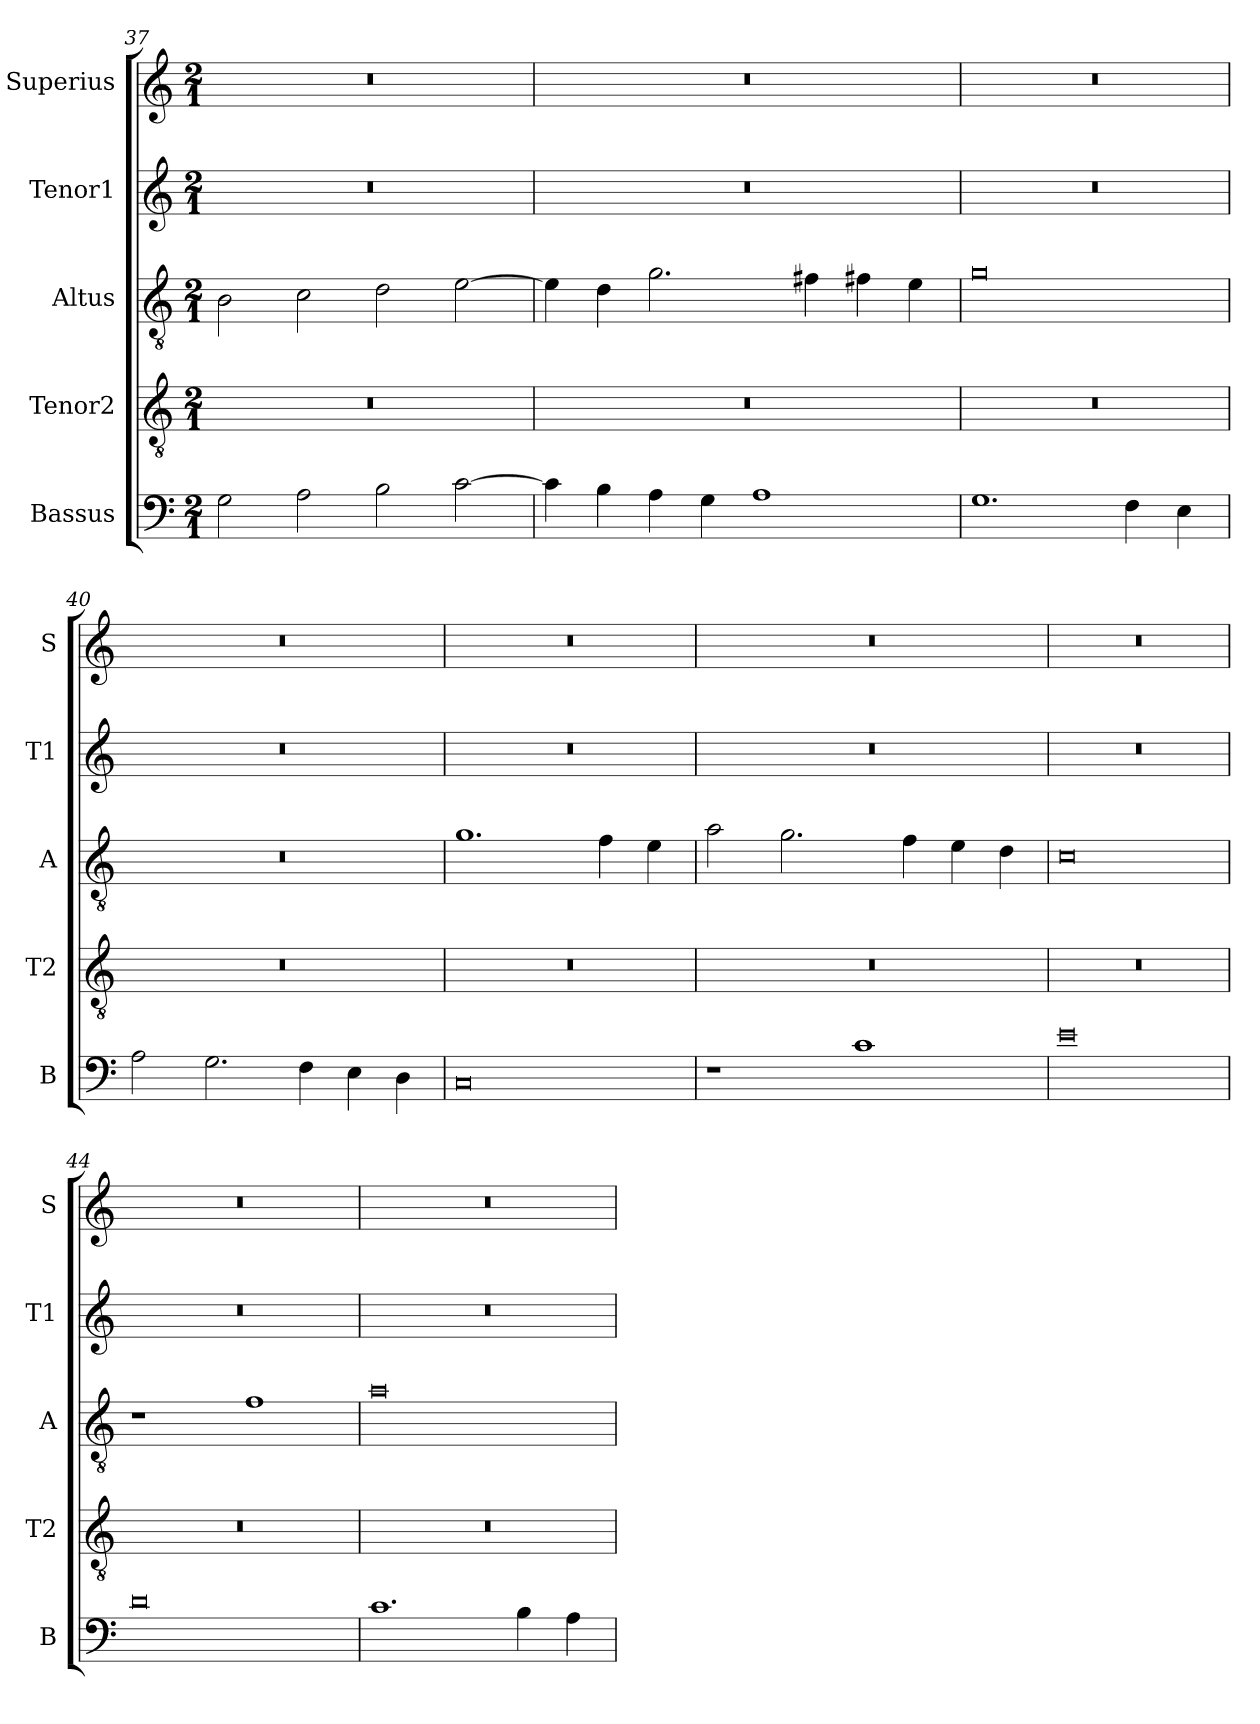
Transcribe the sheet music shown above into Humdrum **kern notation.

**kern	**kern	**kern	**kern	**kern
*part5	*part4	*part3	*part2	*part1
*staff5	*staff4	*staff3	*staff2	*staff1
*I"Bassus	*I"Tenor2	*I"Altus	*I"Tenor1	*I"Superius
*I'B	*I'T2	*I'A	*I'T1	*I'S
*clefF4	*clefGv2	*clefGv2	*clefG2	*clefG2
*k[]	*k[]	*k[]	*k[]	*k[]
*M2/1	*M2/1	*M2/1	*M2/1	*M2/1
=37	=37	=37	=37	=37
2G\	0r	2B\	0r	0r
2A\	.	2c\	.	.
2B\	.	2d\	.	.
[2c\	.	[2e\	.	.
=38	=38	=38	=38	=38
4c\]	0r	4e\]	0r	0r
4B\	.	4d\	.	.
4A\	.	2.g\	.	.
4G\	.	.	.	.
1A	.	.	.	.
.	.	4f#X\	.	.
.	.	4f#X\	.	.
.	.	4e\	.	.
=39	=39	=39	=39	=39
1.G	0r	0g	0r	0r
4F\	.	.	.	.
4E\	.	.	.	.
=40	=40	=40	=40	=40
2A\	0r	0r	0r	0r
2.G\	.	.	.	.
4F\	.	.	.	.
4E\	.	.	.	.
4D\	.	.	.	.
=41	=41	=41	=41	=41
0C	0r	1.g	0r	0r
.	.	4f\	.	.
.	.	4e\	.	.
=42	=42	=42	=42	=42
1r	0r	2a\	0r	0r
.	.	2.g\	.	.
1c	.	.	.	.
.	.	4f\	.	.
.	.	4e\	.	.
.	.	4d\	.	.
=43	=43	=43	=43	=43
0e	0r	0c	0r	0r
=44	=44	=44	=44	=44
0d	0r	1r	0r	0r
.	.	1f	.	.
=45	=45	=45	=45	=45
1.c	0r	0a	0r	0r
4B\	.	.	.	.
4A\	.	.	.	.
=	=	=	=	=
*-	*-	*-	*-	*-
